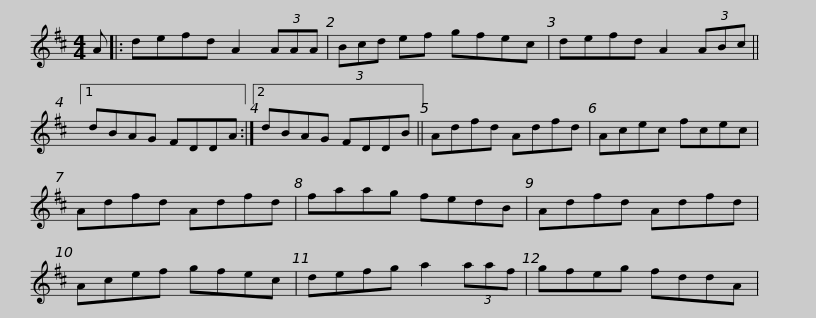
X:1
L:1/8
M:4/4
I:linebreak $
K:D
V:1 treble
V:1
 A |: defd A2 (3AAA | (3Bcd ef gfec | defd A2 (3ABc ||1 dBAG FDDA :|2 %5
 dBAG FDDB ||$ Adfd Adfd | Acec fcec | Adfd Adfd | faag fedB | %10
 Adfd Adfd |$ Acef gfec | defg a2 (3aaf | gfeg fddA | %14
